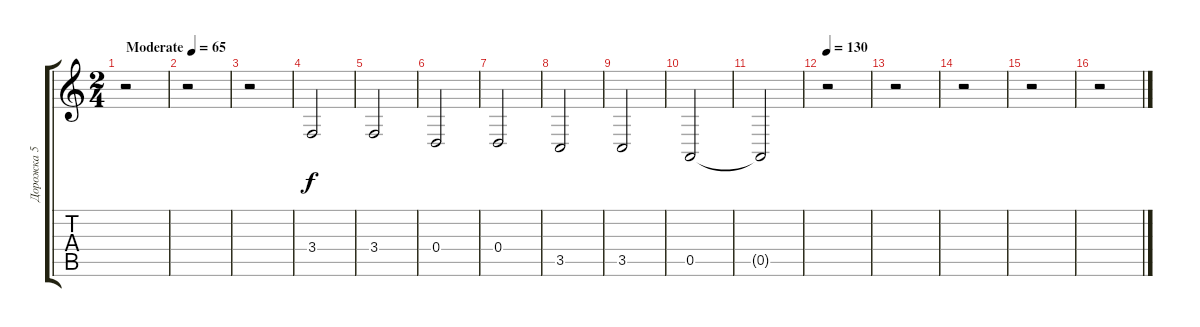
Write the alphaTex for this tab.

\track ("Дорожка 5" "Дорожка 5") {instrument lead8bassandlead}
\staff {score tabs}
\tuning (E4 B3 G3 D3 A2 E2) {hide}
\ts (2 4)
\tempo (65 "Moderate")
\clef g2
\ks c
r.2{dy f instrument lead8bassandlead} |
r.2 |
r.2 |
3.4.2 |
3.4.2 |
0.4.2 |
0.4.2 |
3.5.2 |
3.5.2 |
0.5.2 |
0.5{t}.2 |
\tempo 130
r.2 |
r.2 |
r.2 |
r.2 |
r.2
